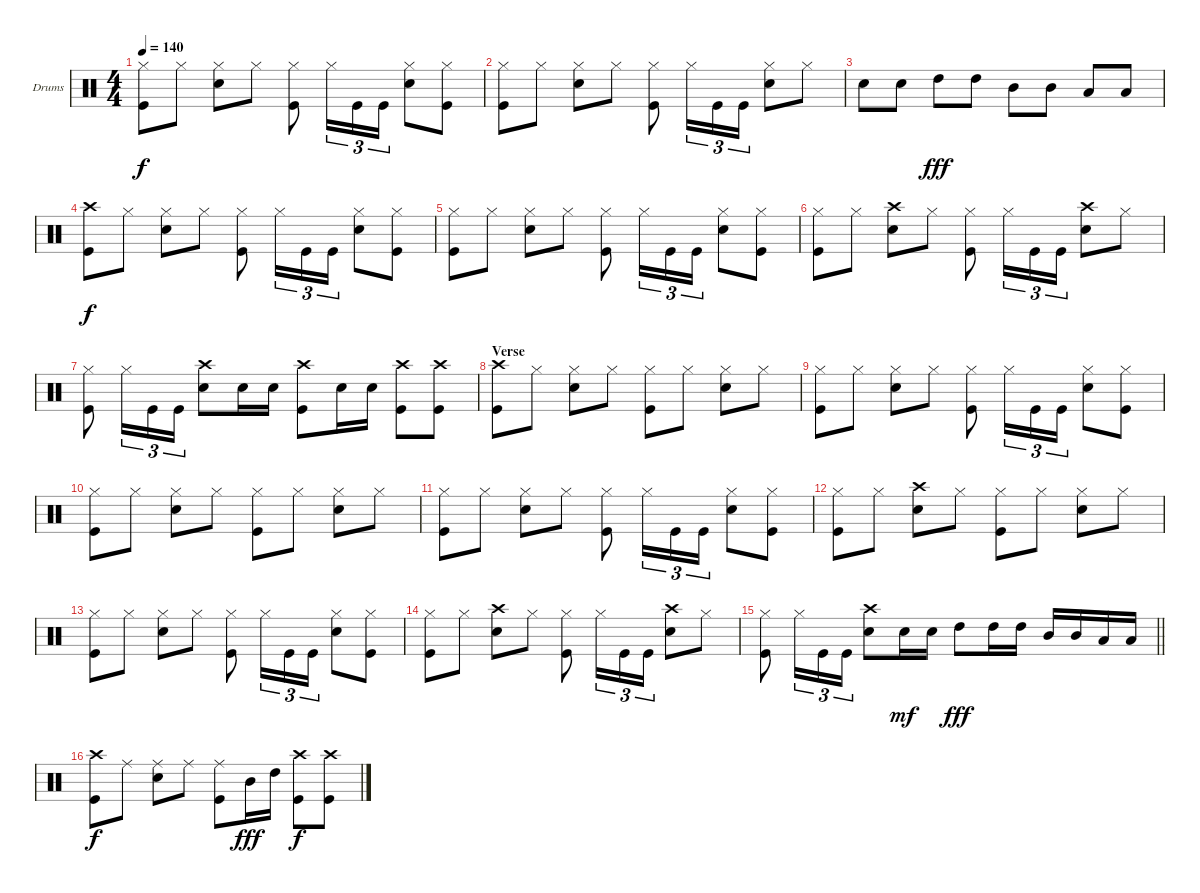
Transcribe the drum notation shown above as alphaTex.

\defaultSystemsLayout 4
\bracketExtendMode groupsimilarinstruments
\firstSystemTrackNameOrientation horizontal
\otherSystemsTrackNameOrientation horizontal
\track ("Drums" "Drums") {instrument percussion}
\staff {score}
\articulation defaults
\ts (4 4)
\tempo 140
\clef neutral
\ks c
("Hi-Hat (closed)" "Kick (hit)").8{dy f} "Hi-Hat (closed)".8 ("Snare (hit) 2" "Hi-Hat (closed)").8 "Hi-Hat (closed)".8 ("Kick (hit)" "Hi-Hat (closed)").8 "Hi-Hat (closed)".16{tu (3 2)} "Kick (hit)".16{tu (3 2)} "Kick (hit)".16{tu (3 2)} ("Snare (hit) 2" "Hi-Hat (closed)").8 ("Kick (hit)" "Hi-Hat (closed)").8 |
("Hi-Hat (closed)" "Kick (hit)").8 "Hi-Hat (closed)".8 ("Snare (hit) 2" "Hi-Hat (closed)").8 "Hi-Hat (closed)".8 ("Kick (hit)" "Hi-Hat (closed)").8 "Hi-Hat (closed)".16{tu (3 2)} "Kick (hit)".16{tu (3 2)} "Kick (hit)".16{tu (3 2)} ("Snare (hit) 2" "Hi-Hat (closed)").8 "Hi-Hat (closed)".8 |
"Snare (hit) 2".8 "Snare (hit) 2".8 "High Tom (hit)".8{dy fff} "High Tom (hit)".8 "Mid Tom (hit)".8 "Mid Tom (hit)".8 "Low Tom (hit)".8 "Low Tom (hit)".8 |
("Crash high (hit)" "Kick (hit)").8{dy f} "Hi-Hat (closed)".8 ("Snare (hit) 2" "Hi-Hat (closed)").8 "Hi-Hat (closed)".8 ("Kick (hit)" "Hi-Hat (closed)").8 "Hi-Hat (closed)".16{tu (3 2)} "Kick (hit)".16{tu (3 2)} "Kick (hit)".16{tu (3 2)} ("Snare (hit) 2" "Hi-Hat (closed)").8 ("Kick (hit)" "Hi-Hat (closed)").8 |
("Hi-Hat (closed)" "Kick (hit)").8 "Hi-Hat (closed)".8 ("Snare (hit) 2" "Hi-Hat (closed)").8 "Hi-Hat (closed)".8 ("Kick (hit)" "Hi-Hat (closed)").8 "Hi-Hat (closed)".16{tu (3 2)} "Kick (hit)".16{tu (3 2)} "Kick (hit)".16{tu (3 2)} ("Snare (hit) 2" "Hi-Hat (closed)").8 ("Kick (hit)" "Hi-Hat (closed)").8 |
("Hi-Hat (closed)" "Kick (hit)").8 "Hi-Hat (closed)".8 ("Crash high (hit)" "Snare (hit) 2").8 "Hi-Hat (closed)".8 ("Kick (hit)" "Hi-Hat (closed)").8 "Hi-Hat (closed)".16{tu (3 2)} "Kick (hit)".16{tu (3 2)} "Kick (hit)".16{tu (3 2)} ("Crash high (hit)" "Snare (hit) 2").8 "Hi-Hat (closed)".8 |
("Kick (hit)" "Hi-Hat (closed)").8 "Hi-Hat (closed)".16{tu (3 2)} "Kick (hit)".16{tu (3 2)} "Kick (hit)".16{tu (3 2)} ("Snare (hit) 2" "Crash high (hit)").8 "Snare (hit) 2".16 "Snare (hit) 2".16 ("Kick (hit)" "Crash high (hit)").8 "Snare (hit) 2".16 "Snare (hit) 2".16 ("Kick (hit)" "Crash high (hit)").8 ("Kick (hit)" "Crash high (hit)").8 |
\section ("" "Verse")
("Kick (hit)" "Crash high (hit)").8 "Hi-Hat (closed)".8 ("Snare (hit) 2" "Hi-Hat (closed)").8 "Hi-Hat (closed)".8 ("Kick (hit)" "Hi-Hat (closed)").8 "Hi-Hat (closed)".8 ("Snare (hit) 2" "Hi-Hat (closed)").8 "Hi-Hat (closed)".8 |
("Kick (hit)" "Hi-Hat (closed)").8 "Hi-Hat (closed)".8 ("Hi-Hat (closed)" "Snare (hit) 2").8 "Hi-Hat (closed)".8 ("Kick (hit)" "Hi-Hat (closed)").8 "Hi-Hat (closed)".16{tu (3 2)} "Kick (hit)".16{tu (3 2)} "Kick (hit)".16{tu (3 2)} ("Snare (hit) 2" "Hi-Hat (closed)").8 ("Kick (hit)" "Hi-Hat (closed)").8 |
("Hi-Hat (closed)" "Kick (hit)").8 "Hi-Hat (closed)".8 ("Hi-Hat (closed)" "Snare (hit) 2").8 "Hi-Hat (closed)".8 ("Hi-Hat (closed)" "Kick (hit)").8 "Hi-Hat (closed)".8 ("Snare (hit) 2" "Hi-Hat (closed)").8 "Hi-Hat (closed)".8 |
("Kick (hit)" "Hi-Hat (closed)").8 "Hi-Hat (closed)".8 ("Hi-Hat (closed)" "Snare (hit) 2").8 "Hi-Hat (closed)".8 ("Kick (hit)" "Hi-Hat (closed)").8 "Hi-Hat (closed)".16{tu (3 2)} "Kick (hit)".16{tu (3 2)} "Kick (hit)".16{tu (3 2)} ("Snare (hit) 2" "Hi-Hat (closed)").8 ("Kick (hit)" "Hi-Hat (closed)").8 |
("Hi-Hat (closed)" "Kick (hit)").8 "Hi-Hat (closed)".8 ("Crash high (hit)" "Snare (hit) 2").8 "Hi-Hat (closed)".8 ("Hi-Hat (closed)" "Kick (hit)").8 "Hi-Hat (closed)".8 ("Snare (hit) 2" "Hi-Hat (closed)").8 "Hi-Hat (closed)".8 |
("Kick (hit)" "Hi-Hat (closed)").8 "Hi-Hat (closed)".8 ("Hi-Hat (closed)" "Snare (hit) 2").8 "Hi-Hat (closed)".8 ("Kick (hit)" "Hi-Hat (closed)").8 "Hi-Hat (closed)".16{tu (3 2)} "Kick (hit)".16{tu (3 2)} "Kick (hit)".16{tu (3 2)} ("Snare (hit) 2" "Hi-Hat (closed)").8 ("Kick (hit)" "Hi-Hat (closed)").8 |
("Kick (hit)" "Hi-Hat (closed)").8 "Hi-Hat (closed)".8 ("Snare (hit) 2" "Crash high (hit)").8 "Hi-Hat (closed)".8 ("Kick (hit)" "Hi-Hat (closed)").8 "Hi-Hat (closed)".16{tu (3 2)} "Kick (hit)".16{tu (3 2)} "Kick (hit)".16{tu (3 2)} ("Crash high (hit)" "Snare (hit) 2").8 "Hi-Hat (closed)".8 |
\barLineRight lightlight
("Hi-Hat (closed)" "Kick (hit)").8 "Hi-Hat (closed)".16{tu (3 2)} "Kick (hit)".16{tu (3 2)} "Kick (hit)".16{tu (3 2)} ("Snare (hit) 2" "Crash high (hit)").8 "Snare (hit) 2".16{dy mf} "Snare (hit) 2".16 "High Tom (hit)".8{dy fff} "High Tom (hit)".16 "High Tom (hit)".16 "Mid Tom (hit)".16 "Mid Tom (hit)".16 "Low Tom (hit)".16 "Low Tom (hit)".16 |
("Crash high (hit)" "Kick (hit)").8{dy f} "Ride (middle)".8 ("Snare (hit) 2" "Ride (middle)").8 "Ride (middle)".8 ("Ride (middle)" "Kick (hit)").8 "Mid Tom (hit)".16{dy fff} "High Tom (hit)".16 ("Crash high (hit)" "Kick (hit)").8{dy f} ("Crash high (hit)" "Kick (hit)").8
